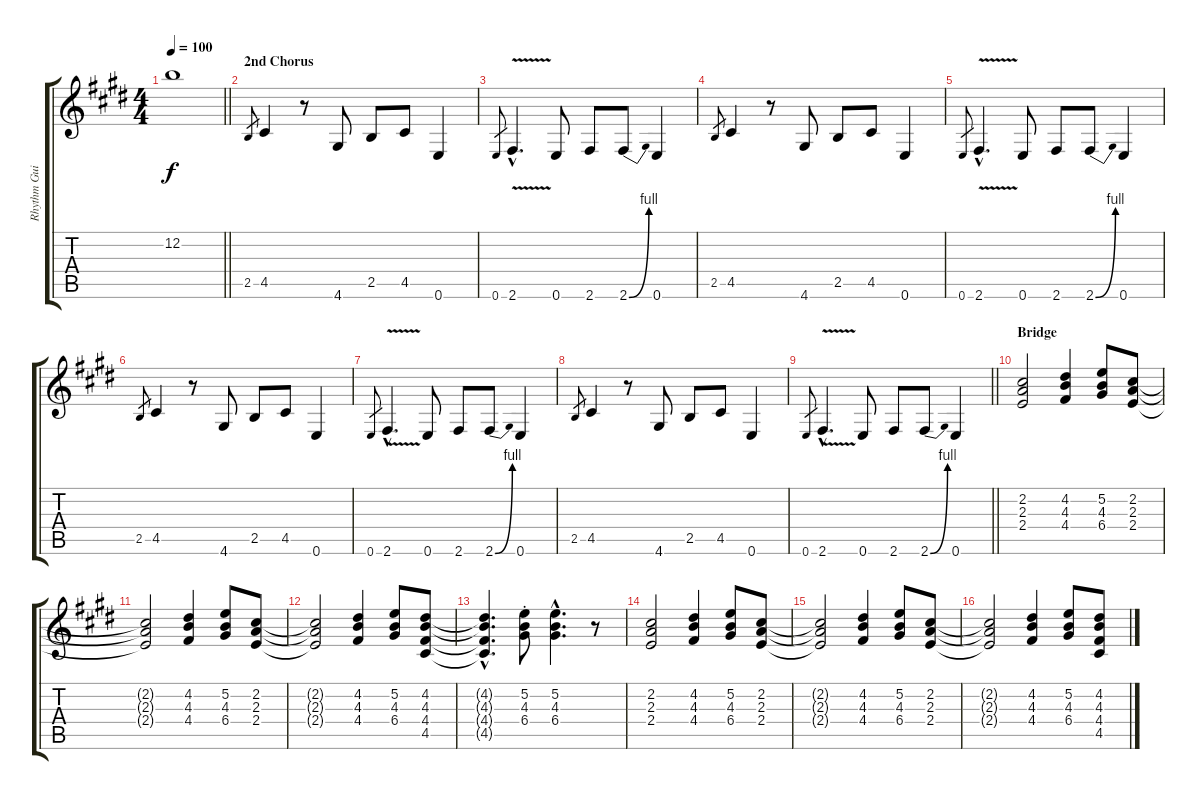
\track ("Rhythm Guitar" "Rhythm Gui") {instrument overdrivenguitar}
\staff {score tabs}
\tuning (E4 B3 G3 D3 A2 E2) {hide}
\ts (4 4)
\tempo 100
\clef g2
\barLineRight lightlight
\ks c#minor
12.2{t}.1{dy f} |
\section ("" "2nd Chorus")
2.5.8{gr} 4.5.4 r.8 4.6.8 2.5.8 4.5.8 0.6.4 |
0.6.8{gr} 2.6{v hac}.4{d} 0.6.8 2.6.8 2.6{be (bend 0 0 60 4)}.8 0.6.4 |
2.5.8{gr} 4.5.4 r.8 4.6.8 2.5.8 4.5.8 0.6.4 |
0.6.8{gr} 2.6{v hac}.4{d} 0.6.8 2.6.8 2.6{be (bend 0 0 60 4)}.8 0.6.4 |
2.5.8{gr} 4.5.4 r.8 4.6.8 2.5.8 4.5.8 0.6.4 |
0.6.8{gr} 2.6{v hac}.4{d} 0.6.8 2.6.8 2.6{be (bend 0 0 60 4)}.8 0.6.4 |
2.5.8{gr} 4.5.4 r.8 4.6.8 2.5.8 4.5.8 0.6.4 |
\barLineRight lightlight
0.6.8{gr} 2.6{v hac}.4{d} 0.6.8 2.6.8 2.6{be (bend 0 0 60 4)}.8 0.6.4 |
\section ("" "Bridge")
(2.2 2.3 2.4).2 (4.2 4.3 4.4).4 (5.2 4.3 6.4).8 (2.2 2.3 2.4).8 |
(2.2{t} 2.3{t} 2.4{t}).2 (4.2 4.3 4.4).4 (5.2 4.3 6.4).8 (2.2 2.3 2.4).8 |
(2.2{t} 2.3{t} 2.4{t}).2 (4.2 4.3 4.4).4 (5.2 4.3 6.4).8 (4.2 4.3 4.4 4.5).8 |
(4.2{hac t} 4.3{hac t} 4.4{hac t} 4.5{hac t}).4{d} (5.2{st} 4.3{st} 6.4{st}).8 (5.2{hac} 4.3{hac} 6.4{hac}).4{d} r.8 |
(2.2 2.3 2.4).2 (4.2 4.3 4.4).4 (5.2 4.3 6.4).8 (2.2 2.3 2.4).8 |
(2.2{t} 2.3{t} 2.4{t}).2 (4.2 4.3 4.4).4 (5.2 4.3 6.4).8 (2.2 2.3 2.4).8 |
(2.2{t} 2.3{t} 2.4{t}).2 (4.2 4.3 4.4).4 (5.2 4.3 6.4).8 (4.2 4.3 4.4 4.5).8
